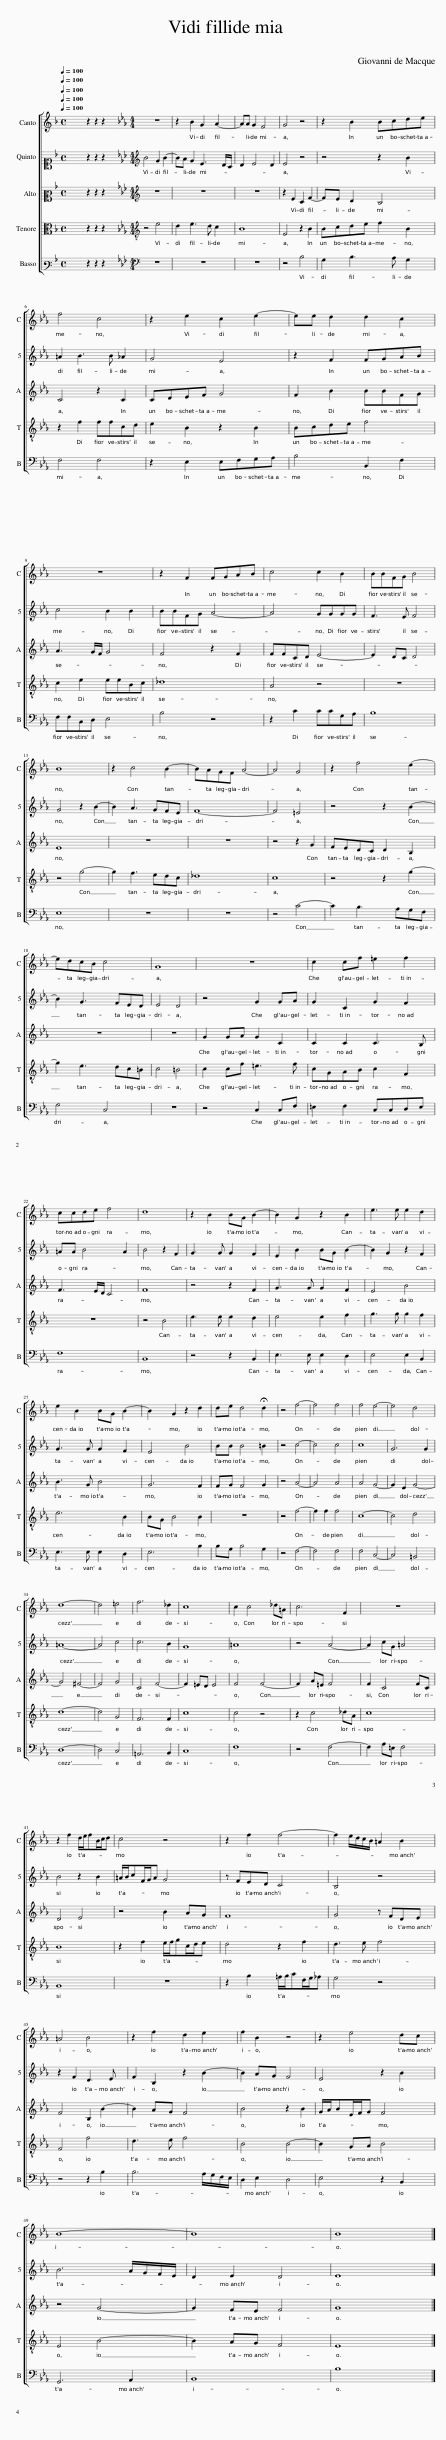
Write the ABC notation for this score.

X:1
%%score [ 1 2 3 4 5 ]
L:1/8
Q:1/4=100
M:4/4
I:linebreak $
K:F
V:1 treble
V:2 alto1
V:3 alto2
V:4 alto
V:5 bass3
V:1
 x8 | z2 z2 z2 x2 |[K:Eb][M:4/4] z8 | z2 B2 G2 A2- | AA G2 F4 | %5
 G4 z4 | z2 B2 Bcde |$ f4 c4 | z2 e2 c2 e2- | ee d2 d2 c2 |$ %10
 z8 | z2 F2 FGAB | c4 c2 B2 | BBFG B4 |$ B8 | %15
 z2 c4 B2- | BAGF A4- | A4 G4 | z2 f4 e2- |$ edcB c4 | %20
 G8 | z8 | c2 cf =e2 f2 |$ ccde f4 | d8 | %25
 z2 B2 BG B2- | B2 G2 z2 B2 | e3 e e2 d2 |$ e2 B2 BG B2- | B2 G2 z2 d2 | %30
 de d4 !fermata!d2 | z4 f4- | f4 f4 | f4 e4- | e4 d4 |$ %35
 d8- | d4 =e4 | f6 _d2 | c8 | c2 c4 _d=A | %40
 c6 F2 | z8 |$ z2 f2 d/e/fB/c/d | c4 z4 | z2 f2 f4- | %45
 f2 e/d/c/B/ =A2 B2 |$ =A4 B4 | z2 f2 d2 e2 | f2 B2 z4 | z2 e4 dc |$ %50
 B8- | B8 | B8 |] %53
V:2
 x8 | z2 z2 z2 x2 |[K:Eb][M:4/4][K:treble] B4 G2 B2- | BA G2 E3 D/C/ | D2 E4 D2 | %5
 E4 z4 | z4 z2 B2 |$ =A2 B3 B _A2 | G4 E4 | z2 F2 FGAB |$ %10
 c4 B2 B2 | BBFG A4- | A4 GGGG | F3 E F4 |$ G4 z2 B2- | %15
 B2 A3 GFE | F8- | F4 =E4 | z4 z2 B2- |$ B2 G3 FED | %20
 E4 D4 | z4 G2 GA | G2 C2 G2 F2 |$ =AA B4 A2 | B4 z2 F2 | %25
 G3 G G2 F2 | E2 B2 BG B2- | B2 G2 z2 F2 |$ G3 G G2 F2 | E4 B4 | %30
 BB B4 =B2 | z4 c4- | c4 c4 | c8 | G6 G2 |$ %35
 =A8- | A4 c4 | c6 B2 | G8 | =A8 | %40
 z4 A4- | A2 cG =A4 |$ B4 z2 B2 | =A/B/cF/G/A G4 | z FED C4 | %45
 B,4 z4 |$ z2 F2 D3 E | F2 B,2 z2 B2- | B2 AG F4 | E4 z2 B2 |$ %50
 B6 A/G/F/E/ | D2 E2 D4 | E8 |] %53
V:3
 x8 | z2 z2 z2 x2 |[K:Eb][M:4/4][K:treble] z8 | z8 | z8 | %5
 z2 E2 C2 F2- | FE D2 B,4 |$ C4 z2 C2 | CDEF G4 | F2 B2 BBFG |$ %10
 A3 G/F/ G4 | F4 z2 F2 | FFCD E4- | E2 DC D4 |$ E8 | %15
 z8 | z8 | z4 z2 G2 | FEDC D2 B,2 |$ z8 | %20
 z8 | G2 GA G2 C2 | C2 C2 C3 B, |$ F3 E/D/ C4 | F8 | %25
 z4 z2 F2 | G3 G G2 F2 | E4 B4 |$ B3 G B4 | G6 F2 | %30
 FG F4 G2 | z4 A4- | A4 A4 | A4 G4- | G2 E2 G4- |$ %35
 G4 ^F4- | F4 G4 | C4 F4- | F2 =ED E4 | F4 F4- | %40
 F2 A=E F4 | F2 C4 FC |$ D4 E4 | z4 B2 AG | F8 | %45
 G4 z FDE |$ F4 B,2 B2- | B2 AG F4 | B4 z2 B2 | G/A/BE/F/G F4 |$ %50
 z4 G4- | G2 FE F4 | G8 |] %53
V:4
 x8 | z2 z2 z2 x2 |[K:Eb][M:4/4][K:treble-8] z4 e4 | d2 e3 d c2 | B8 | %5
 E4 z2 B2 | Bcde f2 B2 |$ z2 f2 ffcd | e2 B2 z2 B2 | Bcde f4 |$ %10
 c2 e2 eeBc | _d8 | A4 z4 | z8 |$ z4 g4- | %15
 g2 f3 edc | _d8 | c8 | z4 z2 g2- |$ g2 e3 dc=B | %20
 c4 =B4 | c2 cf =e3 f | cGAB c2 F2 |$ z8 | z4 B4 | %25
 e3 e e2 d2 | e4 e2 f2 | g3 g g2 f2 |$ e6 B2 | BG B4 B2 | %30
 z8 | z4 f4- | f2 f2 f4 | c8- | c4 d4 |$ %35
 d8- | d4 G4 | F6 F2 | c8 | c4 z4 | %40
 z2 c4 _dA | c8 |$ B8 | z2 f2 e/f/gc/d/e | d4 z2 f2 | %45
 d3 e f4 |$ F4 f4 | d3 e f4 | B4 B4- | B2 GA B4 |$ %50
 E4 B4- | B2 AG F4 | E8 |] %53
V:5
 x8 | z2 z2 z2 x2 |[K:Eb][M:4/4][K:bass] z8 | z8 | z8 | %5
 z4 B,4 | G,2 B,3 A, G,2 |$ F,4 F,4 | z2 E,2 E,F,G,A, | B,4 B,,2 F,2 |$ %10
 F,F,C,D, E,4 | B,4 z4 | z2 C2 CCG,A, | B,8 |$ E,8 | %15
 z8 | z8 | z4 C4- | C2 B,3 A,G,F, |$ G,4 C,4 | %20
 z8 | z4 C,2 C,F, | =E,2 F,2 C,C,D,E, |$ F,8 | B,,8 | %25
 z4 z2 B,,2 | E,3 E, E,2 D,2 | E,4 E,2 B,,2 |$ E,3 E, E,2 D,2 | E,6 B,2 | %30
 B,G, B,4 G,2 | z4 F,4- | F,4 F,4 | F,4 C,4- | C,4 =B,,4 |$ %35
 D,8- | D,4 C,4 | =A,,6 B,,2 | C,8 | F,8 | %40
 z4 F,4- | F,2 A,=E, F,4 |$ B,,8 | z8 | z2 B,2 =A,/B,/CF,/G,/_A, | %45
 G,4 z4 |$ z4 z2 B,2 | B,6 A,/G,/F,/E,/ | D,2 E,2 D,4 | E,4 z2 B,,2 |$ %50
 G,,6 A,,2 | B,,8 | B,8 |] %53
